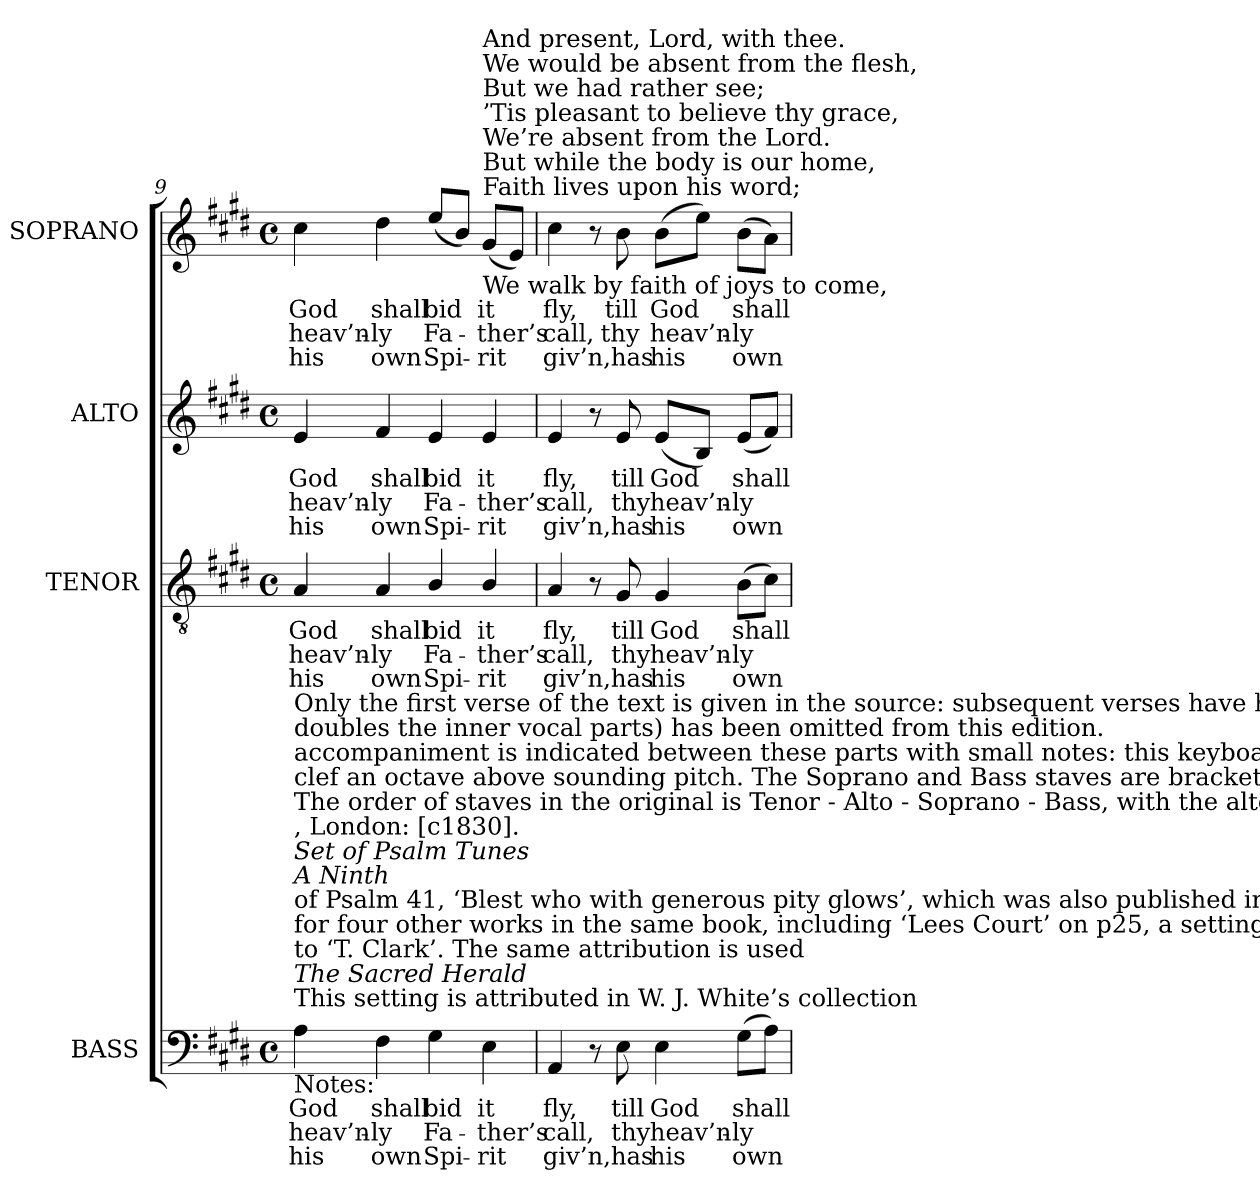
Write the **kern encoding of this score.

**kern	**text	**text	**text	**kern	**text	**text	**text	**kern	**text	**text	**text	**kern	**text	**text	**text
*part4	*part4	*part4	*part4	*part3	*part3	*part3	*part3	*part2	*part2	*part2	*part2	*part1	*part1	*part1	*part1
*staff4	*staff4	*staff4	*staff4	*staff3	*staff3	*staff3	*staff3	*staff2	*staff2	*staff2	*staff2	*staff1	*staff1	*staff1	*staff1
*I"BASS	*	*	*	*I"TENOR	*	*	*	*I"ALTO	*	*	*	*I"SOPRANO	*	*	*
*I'B.	*	*	*	*I'T.	*	*	*	*I'A.	*	*	*	*I'S.	*	*	*
!!LO:PB:g=z
*clefF4	*	*	*	*clefGv2	*	*	*	*clefG2	*	*	*	*clefG2	*	*	*
*	*	*	*	*ITrd7c12	*	*	*	*	*	*	*	*	*	*	*
*k[f#c#g#d#]	*	*	*	*k[f#c#g#d#]	*	*	*	*k[f#c#g#d#]	*	*	*	*k[f#c#g#d#]	*	*	*
*E:	*	*	*	*E:	*	*	*	*E:	*	*	*	*E:	*	*	*
*M4/4	*	*	*	*M4/4	*	*	*	*M4/4	*	*	*	*M4/4	*	*	*
*met(c)	*	*	*	*met(c)	*	*	*	*met(c)	*	*	*	*met(c)	*	*	*
=9	=9	=9	=9	=9	=9	=9	=9	=9	=9	=9	=9	=9	=9	=9	=9
!	!LO:LY:b:color=#000000	!LO:LY:b:color=#000000	!LO:LY:b:color=#000000	!	!	!	!	!	!	!	!	!	!	!	!
!	!	!	!	!	!LO:LY:b:color=#000000	!LO:LY:b:color=#000000	!LO:LY:b:color=#000000	!	!	!	!	!	!	!	!
!	!	!	!	!	!	!	!	!	!LO:LY:b:color=#000000	!LO:LY:b:color=#000000	!LO:LY:b:color=#000000	!	!	!	!
!LO:TX:b:t=Notes&colon;	!	!	!	!	!	!	!	!	!	!	!	!	!	!	!
!LO:TX:t=This setting is attributed in W. J. White’s collection	!	!	!	!	!	!	!	!	!	!	!	!	!	!	!
!LO:TX:i:t=The Sacred Herald	!	!	!	!	!	!	!	!	!	!	!	!	!	!	!
!LO:TX:t=to ‘T. Clark’. The same attribution is used	!	!	!	!	!	!	!	!	!	!	!	!	!	!	!
!LO:TX:t=for four other works in the same book, including ‘Lees Court’ on p25, a setting of James Merrick’s metrical version	!	!	!	!	!	!	!	!	!	!	!	!	!	!	!
!LO:TX:t=of Psalm 41, ‘Blest who with generous pity glows’, which was also published in Thomas Clark’s own book	!	!	!	!	!	!	!	!	!	!	!	!	!	!	!
!LO:TX:i:t=A Ninth	!	!	!	!	!	!	!	!	!	!	!	!	!	!	!
!LO:TX:i:t=Set of Psalm Tunes	!	!	!	!	!	!	!	!	!	!	!	!	!	!	!
!LO:TX:t=, London&colon; [c1830].	!	!	!	!	!	!	!	!	!	!	!	!	!	!	!
!LO:TX:t=The order of staves in the original is Tenor - Alto - Soprano - Bass, with the alto and tenor parts given in the treble	!	!	!	!	!	!	!	!	!	!	!	!	!	!	!
!LO:TX:t=clef an octave above sounding pitch. The Soprano and Bass staves are bracketed together and a keyboard	!	!	!	!	!	!	!	!	!	!	!	!	!	!	!
!LO:TX:t=accompaniment is indicated between these parts with small notes&colon; this keyboard accompaniment (which largely	!	!	!	!	!	!	!	!	!	!	!	!	!	!	!
!LO:TX:t=doubles the inner vocal parts) has been omitted from this edition.	!	!	!	!	!	!	!	!	!	!	!	!	!	!	!
!LO:TX:t=Only the first verse of the text is given in the source&colon; subsequent verses have here been added editorially.	!	!	!	!	!	!	!	!	!	!	!	!	!	!	!
!	!	!	!	!	!	!	!	!	!	!	!	!	!LO:LY:b:color=#000000	!LO:LY:b:color=#000000	!LO:LY:b:color=#000000
4Ai\	God	heav’n-	his	4AAi/	God	heav’n-	his	4ei/	God	heav’n-	his	4cc#i\	God	heav’n-	his
!	!LO:LY:b:color=#000000	!LO:LY:b:color=#000000	!LO:LY:b:color=#000000	!	!	!	!	!	!	!	!	!	!	!	!
!	!	!	!	!	!LO:LY:b:color=#000000	!LO:LY:b:color=#000000	!LO:LY:b:color=#000000	!	!	!	!	!	!	!	!
!	!	!	!	!	!	!	!	!	!LO:LY:b:color=#000000	!LO:LY:b:color=#000000	!LO:LY:b:color=#000000	!	!	!	!
!	!	!	!	!	!	!	!	!	!	!	!	!	!LO:LY:b:color=#000000	!LO:LY:b:color=#000000	!LO:LY:b:color=#000000
4F#i\	shall	-ly	own	4AAi/	shall	-ly	own	4f#i/	shall	-ly	own	4dd#i\	shall	-ly	own
!	!LO:LY:b:color=#000000	!LO:LY:b:color=#000000	!LO:LY:b:color=#000000	!	!	!	!	!	!	!	!	!	!	!	!
!	!	!	!	!	!LO:LY:b:color=#000000	!LO:LY:b:color=#000000	!LO:LY:b:color=#000000	!	!	!	!	!	!	!	!
!	!	!	!	!	!	!	!	!	!LO:LY:b:color=#000000	!LO:LY:b:color=#000000	!LO:LY:b:color=#000000	!	!	!	!
!	!	!	!	!	!	!	!	!	!	!	!	!	!LO:LY:b:color=#000000	!LO:LY:b:color=#000000	!LO:LY:b:color=#000000
4G#i\	bid	Fa-	Spi-	4BBi/	bid	Fa-	Spi-	4ei/	bid	Fa-	Spi-	(8eei/L	bid	Fa-	Spi-
.	.	.	.	.	.	.	.	.	.	.	.	8bi/J)	.	.	.
!	!LO:LY:b:color=#000000	!LO:LY:b:color=#000000	!LO:LY:b:color=#000000	!	!	!	!	!	!	!	!	!	!	!	!
!	!	!	!	!	!LO:LY:b:color=#000000	!LO:LY:b:color=#000000	!LO:LY:b:color=#000000	!	!	!	!	!	!	!	!
!	!	!	!	!	!	!	!	!	!LO:LY:b:color=#000000	!LO:LY:b:color=#000000	!LO:LY:b:color=#000000	!	!	!	!
!	!	!	!	!	!	!	!	!	!	!	!	!LO:TX:b:t=We walk by faith of joys to come,	!	!	!
!	!	!	!	!	!	!	!	!	!	!	!	!LO:TX:t=Faith lives upon his word;	!	!	!
!	!	!	!	!	!	!	!	!	!	!	!	!LO:TX:t=But while the body is our home,	!	!	!
!	!	!	!	!	!	!	!	!	!	!	!	!LO:TX:t=We’re absent from the Lord.	!	!	!
!	!	!	!	!	!	!	!	!	!	!	!	!LO:TX:t=’Tis pleasant to believe thy grace,	!	!	!
!	!	!	!	!	!	!	!	!	!	!	!	!LO:TX:t=But we had rather see;	!	!	!
!	!	!	!	!	!	!	!	!	!	!	!	!LO:TX:t=We would be absent from the flesh,	!	!	!
!	!	!	!	!	!	!	!	!	!	!	!	!LO:TX:t=And present, Lord, with thee.	!	!	!
!	!	!	!	!	!	!	!	!	!	!	!	!	!LO:LY:b:color=#000000	!LO:LY:b:color=#000000	!LO:LY:b:color=#000000
4Ei\	it	-ther’s	-rit	4BBi/	it	-ther’s	-rit	4ei/	it	-ther’s	-rit	(8g#i/L	it	-ther’s	-rit
.	.	.	.	.	.	.	.	.	.	.	.	8ei/J)	.	.	.
=10	=10	=10	=10	=10	=10	=10	=10	=10	=10	=10	=10	=10	=10	=10	=10
!	!LO:LY:b:color=#000000	!LO:LY:b:color=#000000	!LO:LY:b:color=#000000	!	!	!	!	!	!	!	!	!	!	!	!
!	!	!	!	!	!LO:LY:b:color=#000000	!LO:LY:b:color=#000000	!LO:LY:b:color=#000000	!	!	!	!	!	!	!	!
!	!	!	!	!	!	!	!	!	!LO:LY:b:color=#000000	!LO:LY:b:color=#000000	!LO:LY:b:color=#000000	!	!	!	!
!	!	!	!	!	!	!	!	!	!	!	!	!	!LO:LY:b:color=#000000	!LO:LY:b:color=#000000	!LO:LY:b:color=#000000
4AAi/	fly,	call,	giv’n,	4AAi/	fly,	call,	giv’n,	4ei/	fly,	call,	giv’n,	4cc#i\	fly,	call,	giv’n,
8r	.	.	.	8r	.	.	.	8r	.	.	.	8r	.	.	.
!	!LO:LY:b:color=#000000	!LO:LY:b:color=#000000	!LO:LY:b:color=#000000	!	!	!	!	!	!	!	!	!	!	!	!
!	!	!	!	!	!LO:LY:b:color=#000000	!LO:LY:b:color=#000000	!LO:LY:b:color=#000000	!	!	!	!	!	!	!	!
!	!	!	!	!	!	!	!	!	!LO:LY:b:color=#000000	!LO:LY:b:color=#000000	!LO:LY:b:color=#000000	!	!	!	!
!	!	!	!	!	!	!	!	!	!	!	!	!	!LO:LY:b:color=#000000	!LO:LY:b:color=#000000	!LO:LY:b:color=#000000
8Ei\	till	thy	has	8GG#i/	till	thy	has	8ei/	till	thy	has	8bi\	till	thy	has
!	!LO:LY:b:color=#000000	!LO:LY:b:color=#000000	!LO:LY:b:color=#000000	!	!	!	!	!	!	!	!	!	!	!	!
!	!	!	!	!	!LO:LY:b:color=#000000	!LO:LY:b:color=#000000	!LO:LY:b:color=#000000	!	!	!	!	!	!	!	!
!	!	!	!	!	!	!	!	!	!LO:LY:b:color=#000000	!LO:LY:b:color=#000000	!LO:LY:b:color=#000000	!	!	!	!
!	!	!	!	!	!	!	!	!	!	!	!	!	!LO:LY:b:color=#000000	!LO:LY:b:color=#000000	!LO:LY:b:color=#000000
4Ei\	God	heav’n-	his	4GG#i/	God	heav’n-	his	(8ei/L	God	heav’n-	his	(8bi\L	God	heav’n-	his
.	.	.	.	.	.	.	.	8Bi/J)	.	.	.	8eei\J)	.	.	.
!	!LO:LY:b:color=#000000	!LO:LY:b:color=#000000	!LO:LY:b:color=#000000	!	!	!	!	!	!	!	!	!	!	!	!
!	!	!	!	!	!LO:LY:b:color=#000000	!LO:LY:b:color=#000000	!LO:LY:b:color=#000000	!	!	!	!	!	!	!	!
!	!	!	!	!	!	!	!	!	!LO:LY:b:color=#000000	!LO:LY:b:color=#000000	!LO:LY:b:color=#000000	!	!	!	!
!	!	!	!	!	!	!	!	!	!	!	!	!	!LO:LY:b:color=#000000	!LO:LY:b:color=#000000	!LO:LY:b:color=#000000
(8G#i\L	shall	-ly	own	(8BBi\L	shall	-ly	own	(8ei/L	shall	-ly	own	(8bi\L	shall	-ly	own
8Ai\J)	.	.	.	8C#i\J)	.	.	.	8f#i/J)	.	.	.	8ai\J)	.	.	.
=	=	=	=	=	=	=	=	=	=	=	=	=	=	=	=
*-	*-	*-	*-	*-	*-	*-	*-	*-	*-	*-	*-	*-	*-	*-	*-
